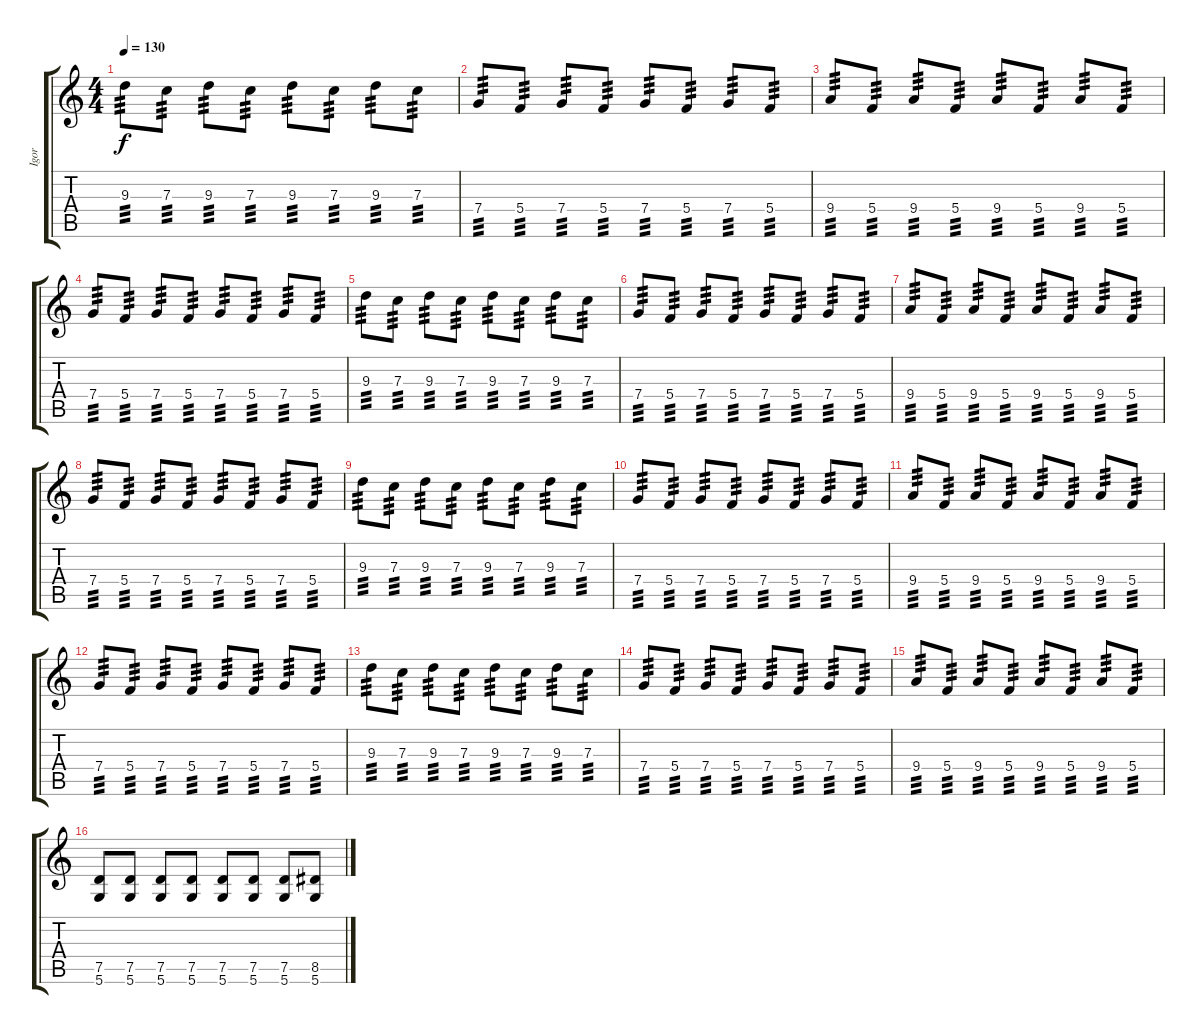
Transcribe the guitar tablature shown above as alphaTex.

\track ("Igor" "Igor") {instrument distortionguitar}
\staff {score tabs}
\tuning (D4 A3 F3 C3 G2 D2) {hide}
\ts (4 4)
\tempo 130
\clef g2
\ks c
9.3.8{tp 3 dy f} 7.3.8{tp 3} 9.3.8{tp 3} 7.3.8{tp 3} 9.3.8{tp 3} 7.3.8{tp 3} 9.3.8{tp 3} 7.3.8{tp 3} |
7.4.8{tp 3} 5.4.8{tp 3} 7.4.8{tp 3} 5.4.8{tp 3} 7.4.8{tp 3} 5.4.8{tp 3} 7.4.8{tp 3} 5.4.8{tp 3} |
9.4.8{tp 3} 5.4.8{tp 3} 9.4.8{tp 3} 5.4.8{tp 3} 9.4.8{tp 3} 5.4.8{tp 3} 9.4.8{tp 3} 5.4.8{tp 3} |
7.4.8{tp 3} 5.4.8{tp 3} 7.4.8{tp 3} 5.4.8{tp 3} 7.4.8{tp 3} 5.4.8{tp 3} 7.4.8{tp 3} 5.4.8{tp 3} |
9.3.8{tp 3} 7.3.8{tp 3} 9.3.8{tp 3} 7.3.8{tp 3} 9.3.8{tp 3} 7.3.8{tp 3} 9.3.8{tp 3} 7.3.8{tp 3} |
7.4.8{tp 3} 5.4.8{tp 3} 7.4.8{tp 3} 5.4.8{tp 3} 7.4.8{tp 3} 5.4.8{tp 3} 7.4.8{tp 3} 5.4.8{tp 3} |
9.4.8{tp 3} 5.4.8{tp 3} 9.4.8{tp 3} 5.4.8{tp 3} 9.4.8{tp 3} 5.4.8{tp 3} 9.4.8{tp 3} 5.4.8{tp 3} |
7.4.8{tp 3} 5.4.8{tp 3} 7.4.8{tp 3} 5.4.8{tp 3} 7.4.8{tp 3} 5.4.8{tp 3} 7.4.8{tp 3} 5.4.8{tp 3} |
9.3.8{tp 3} 7.3.8{tp 3} 9.3.8{tp 3} 7.3.8{tp 3} 9.3.8{tp 3} 7.3.8{tp 3} 9.3.8{tp 3} 7.3.8{tp 3} |
7.4.8{tp 3} 5.4.8{tp 3} 7.4.8{tp 3} 5.4.8{tp 3} 7.4.8{tp 3} 5.4.8{tp 3} 7.4.8{tp 3} 5.4.8{tp 3} |
9.4.8{tp 3} 5.4.8{tp 3} 9.4.8{tp 3} 5.4.8{tp 3} 9.4.8{tp 3} 5.4.8{tp 3} 9.4.8{tp 3} 5.4.8{tp 3} |
7.4.8{tp 3} 5.4.8{tp 3} 7.4.8{tp 3} 5.4.8{tp 3} 7.4.8{tp 3} 5.4.8{tp 3} 7.4.8{tp 3} 5.4.8{tp 3} |
9.3.8{tp 3} 7.3.8{tp 3} 9.3.8{tp 3} 7.3.8{tp 3} 9.3.8{tp 3} 7.3.8{tp 3} 9.3.8{tp 3} 7.3.8{tp 3} |
7.4.8{tp 3} 5.4.8{tp 3} 7.4.8{tp 3} 5.4.8{tp 3} 7.4.8{tp 3} 5.4.8{tp 3} 7.4.8{tp 3} 5.4.8{tp 3} |
9.4.8{tp 3} 5.4.8{tp 3} 9.4.8{tp 3} 5.4.8{tp 3} 9.4.8{tp 3} 5.4.8{tp 3} 9.4.8{tp 3} 5.4.8{tp 3} |
(7.5 5.6).8 (7.5 5.6).8 (7.5 5.6).8 (7.5 5.6).8 (7.5 5.6).8 (7.5 5.6).8 (7.5 5.6).8 (8.5 5.6).8
